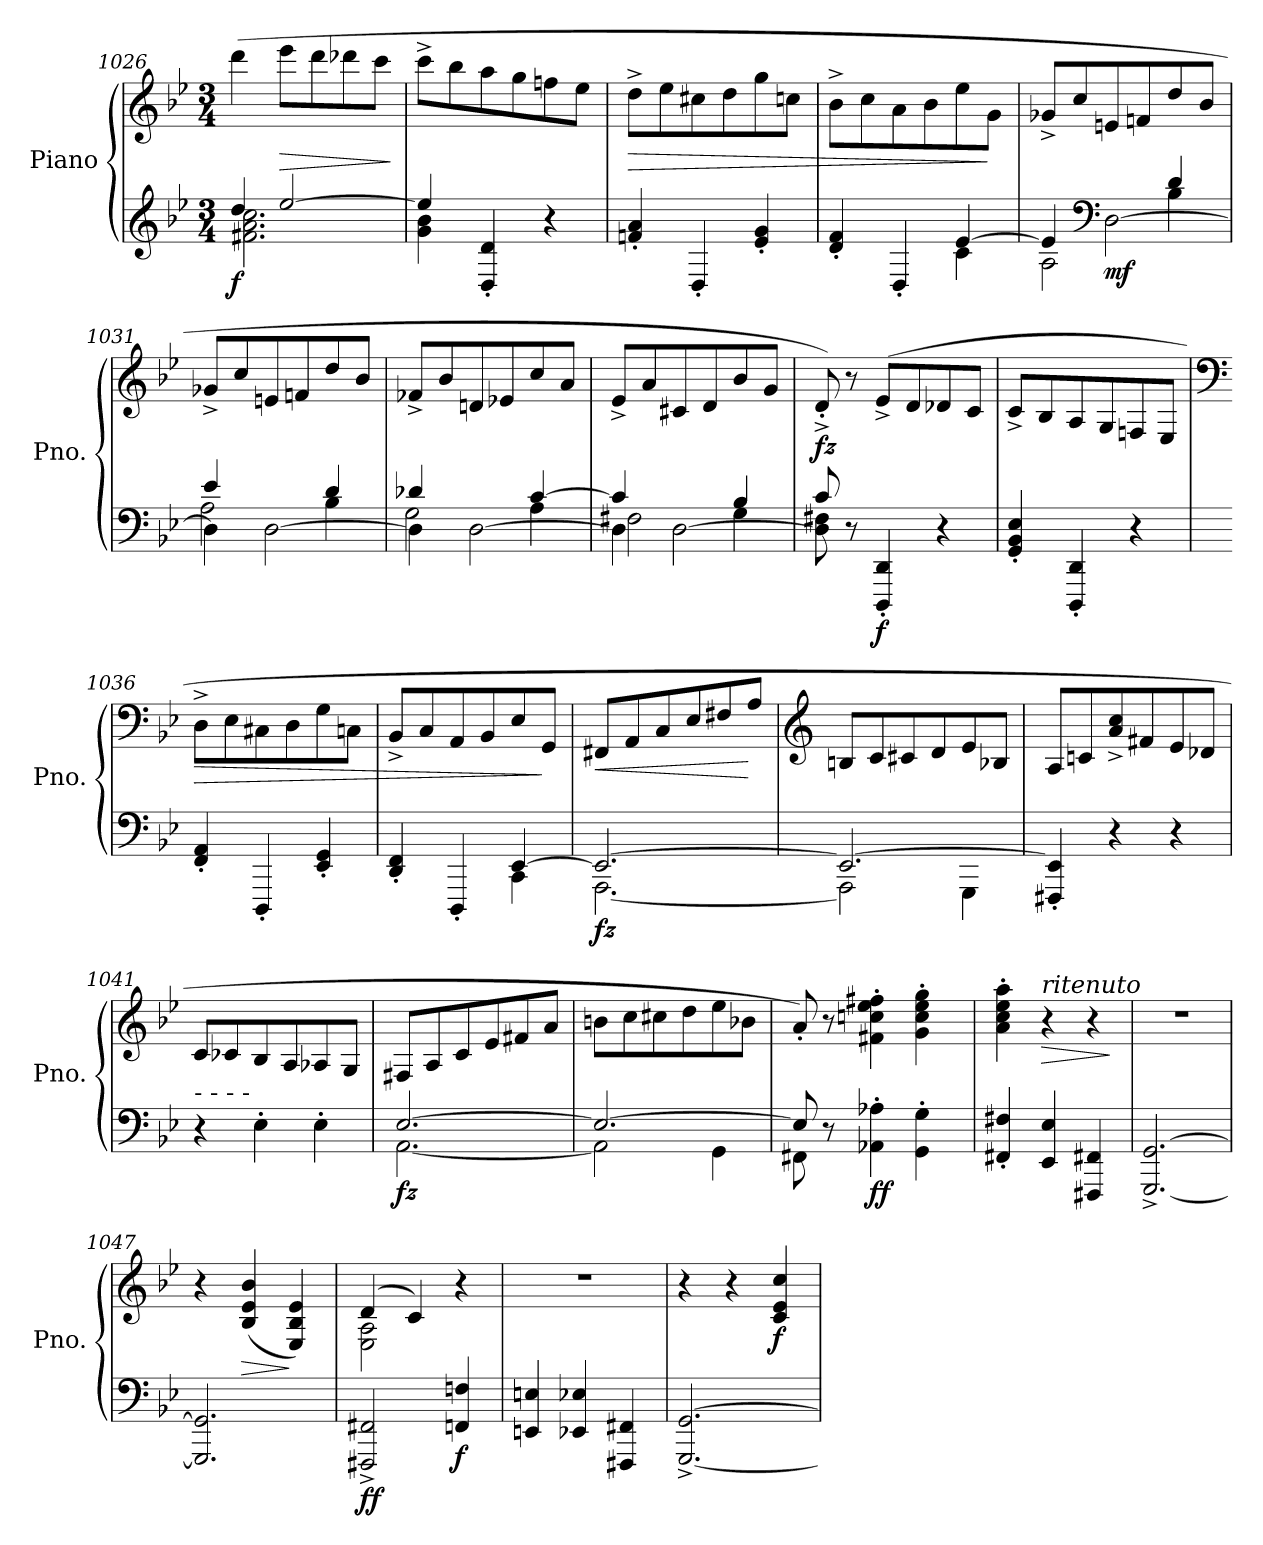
**kern	**kern	**dynam
*part1	*part1	*part1
*staff2	*staff1	*staff1/2
*I"Piano	*	*
*I'Pno.	*	*
!!LO:LB:g=z
*clefG2	*clefG2	*
*k[b-e-]	*k[b-e-]	*
*M3/4	*M3/4	*
=1026	=1026	=1026
*^	*	*
!	!	!	!LO:DY:b=2
4dd/	2.f#X\ 2.a\ 2.cc\	(>4ddd\	f
!	!	!	!LO:HP:b
[2ee-/	.	8eee-\L	>
.	.	8ddd\	.
.	.	8ddd-X\	.
.	.	8ccc\J	.
*v	*v	*	*
.	.	]
=1027	=1027	=1027
*^	*	*
4ee-/]	4g\ 4b-\	8ccc^\L	.
.	.	8bb-\	.
4D/' 4d/'	2ryy	8aa\	.
.	.	8gg\	.
4r	.	8ffn\	.
.	.	8ee-\J	.
*v	*v	*	*
=1028	=1028	=1028
!	!	!LO:HP:b
4fn/' 4a/'	8dd^\L	>
.	8ee-\	.
4D'/	8cc#X\	.
.	8dd\	.
4e-/' 4g/'	8gg\	.
.	8ccn\J	.
=1029	=1029	=1029
*^	*	*
4d/' 4f/'	2ryy	8b-^\L	.
.	.	8cc\	.
4D'/	.	8a\	.
.	.	8b-\	.
[4e-/	4c\	8ee-\	.
.	.	8g\J	]
=1030	=1030	=1030	=1030
*	*^	*	*
4e-/]	2A\	2ryy	8g-X^/L	.
.	.	.	8cc/	.
*clefF4	*	*	*	*
!	!	!	!	!LO:DY:b=2
[2D\	.	.	8en/	mf
.	.	.	8fn/	.
.	4B-\	4d/	8dd/	.
.	.	.	8b-/J	.
=1031	=1031	=1031	=1031	=1031
4D\]	2A\	4e-/	8g-X^/L	.
.	.	.	8cc/	.
[2D\	.	4ryy	8en/	.
.	.	.	8fn/	.
.	4B-\	4d/	8dd/	.
.	.	.	8b-/J	.
!!LO:PB:g=z
=1032	=1032	=1032	=1032	=1032
4D\]	2G\	4d-X/	8f-X^/L	.
.	.	.	8b-/	.
[2D\	.	4ryy	8dn/	.
.	.	.	8e-X/	.
.	4A\	[4c/	8cc/	.
.	.	.	8a/J	.
=1033	=1033	=1033	=1033	=1033
4D\]	2F#X\	4c/]	8e-^/L	.
.	.	.	8a/	.
[2D\	.	4ryy	8c#X/	.
.	.	.	8d/	.
.	4G\	4B-/	8b-/	.
.	.	.	8g/J	.
*	*v	*v	*	*
=1034	=1034	=1034	=1034
!	!	!	!LO:DY:b
8D\] 8F#X\	8c/	8d'^/)	fz
8r	2ryy	8r	.
!	!	!	!LO:DY:b=2
4DDD/' 4DD/'	.	(>8e-^/L	f
.	.	8d/	.
4r	.	8d-X/	.
.	8ryy	8c/J	.
*v	*v	*	*
=1035	=1035	=1035
4GG/' 4BB-/' 4E-/'	8c^/L	.
.	8B-/	.
4DDD/' 4DD/'	8A/	.
.	8G/	.
4r	8Fn/	.
.	8E-/J	.
=1036	=1036	=1036
*	*clefF4	*
!	!	!LO:HP:b
4FF/' 4AA/'	8D^\L	>
.	8E-\	.
4DDD'/	8C#X\	.
.	8D\	.
4EE-/' 4GG/'	8G\	.
.	8Cn\J	.
=1037	=1037	=1037
*^	*	*
4DD/' 4FF/'	2ryy	8BB-^/L	.
.	.	8C/	.
4DDD'/	.	8AA/	.
.	.	8BB-/	.
[4EE-/	4CC\	8E-/	.
.	.	8GG/J	]
!!LO:LB:g=z
=1038	=1038	=1038	=1038
!	!	!	!LO:HP:b
!	!	!	!LO:DY:n=1:b=2
2.EE-/_	[2.AAA\	8FF#X/L	< fz
.	.	8AA/	.
.	.	8C/	.
.	.	8E-/	.
.	.	8F#X/	.
.	.	8A/J	[
=1039	=1039	=1039	=1039
*	*	*clefG2	*
2.EE-/_	2AAA\]	8Bn/L	.
.	.	8c/	.
.	.	8c#X/	.
.	.	8d/	.
.	4GGG\	8e-/	.
.	.	8B-X/J	.
*v	*v	*	*
=1040	=1040	=1040
4FFF#X/' 4EE-/]'	8A/L	.
.	8cn/	.
4r	8a/^ 8cc/^	.
.	8f#X/	.
4r	8e-/	.
.	8d-X/J	.
=1041	=1041	=1041
!LO:TX:a:t=- - - -	!	!
4r	8c/L	.
.	8c-X/	.
4E-'\	8B-/	.
.	8A/	.
4E-'\	8A-X/	.
.	8G/J	.
=1042	=1042	=1042
*^	*	*
!	!	!	!LO:DY:b=2
[2.E-/	[2.AA\	8F#X/L	fz
.	.	8A/	.
.	.	8c/	.
.	.	8e-/	.
.	.	8f#X/	.
.	.	8a/J	.
!!LO:LB:g=z
=1043	=1043	=1043	=1043
2.E-/_	2AA\]	8bn\L	.
.	.	8cc\	.
.	.	8cc#X\	.
.	.	8dd\	.
.	4GG\	8ee-\	.
.	.	8b-X\J	.
=1044	=1044	=1044	=1044
8E-/]	8FF#X\	8a'/)	.
8r	2ryy	8r	.
!	!	!	!LO:DY:b=2
4AA-X\' 4A-X\'	.	4f#X\' 4ccn\' 4ee-\' 4ff#X\'	ff
4GG\' 4G\'	.	4g\' 4cc\' 4ee-\' 4gg\'	.
.	8ryy	.	.
*v	*v	*	*
=1045	=1045	=1045
4FF#X/' 4F#X/'	4a\' 4cc\' 4ee-\' 4aa\'	.
!	!LO:TX:a:i:t=ritenuto	!
!	!	!LO:HP:b
!	!	!LO:DY:n=1:b=2
!	!	!LO:DY:n=2:b=2
4EE-/ 4E-/	4r	> p f
4FFF#X/ 4FF#X/	4r	.
.	.	]
=1046	=1046	=1046
[2.GGG/^ [2.GG/^	2.r	.
=1047	=1047	=1047
2.GGG/] 2.GG/]	4r	.
!	!	!LO:HP:b
.	(<4B-/ 4e-/ 4b-/	>
.	4E-/ 4B-/ 4e-/)	]
=1048	=1048	=1048
*	*^	*
!	!	!	!LO:DY:b=2
2FFF#X/^ 2FF#X/^	(>4d/	2E-\ 2A\	ff
.	4c/)	.	.
!	!	!	!LO:DY:b=2
4FFn/ 4Fn/	4r	4ryy	f
*	*v	*v	*
=1049	=1049	=1049
4EEn/ 4En/	2.r	.
4EE-X/ 4E-X/	.	.
4FFF#X/ 4FF#X/	.	.
=1050	=1050	=1050
[2.GGG/^ [2.GG/^	4r	.
.	4r	.
!	!	!LO:DY:b
.	4c/ 4e-/ 4cc/	f
=	=	=
*-	*-	*-
